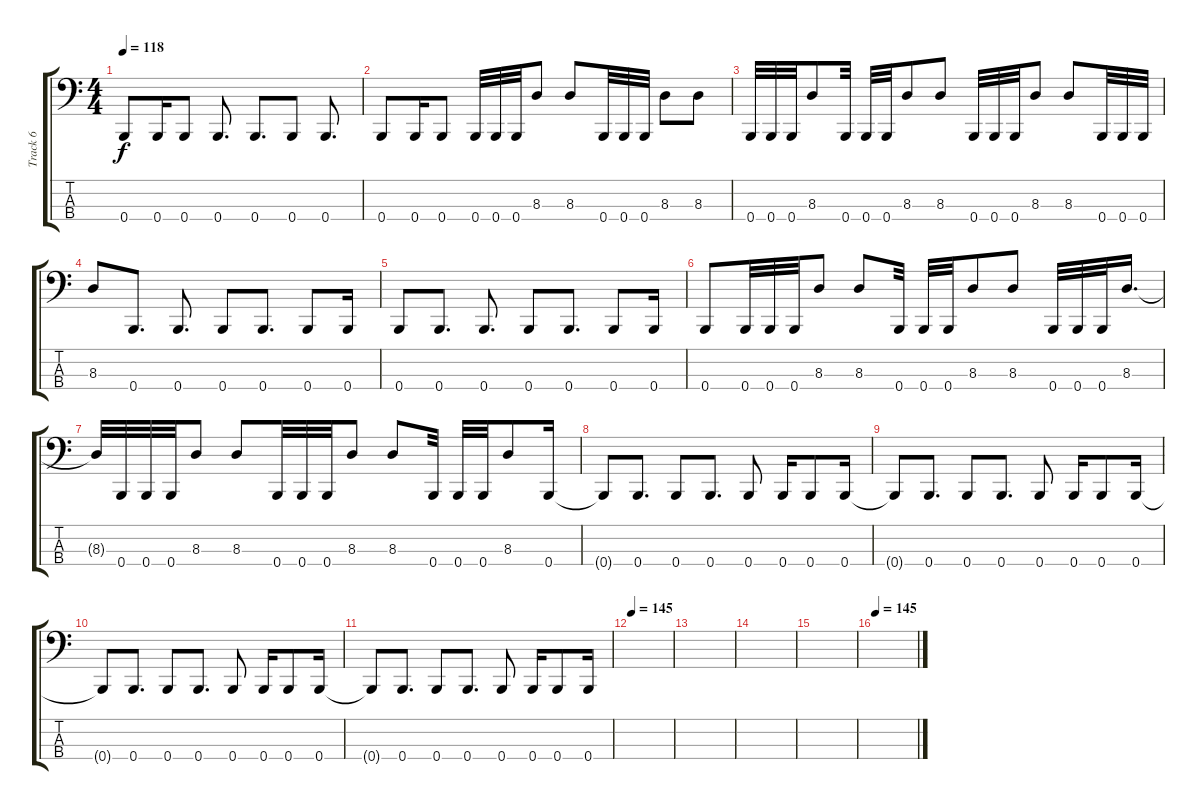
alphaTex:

\track ("Track 6" "Track 6") {instrument electricbassfinger}
\staff {score tabs}
\tuning (E2 B1 Gb1 B0) {hide}
\ts (4 4)
\tempo 118
\clef f4
\ks c
0.4.8{dy f} 0.4.16 0.4.8 0.4.8{d} 0.4.8{d} 0.4.8 0.4.8{d} |
0.4.8 0.4.16 0.4.8 0.4.32 0.4.32 0.4.32 8.3.8 8.3.8 0.4.32 0.4.32 0.4.32 8.3.8 8.3.8 |
0.4.32 0.4.32 0.4.32 8.3.8 0.4.32 0.4.32 0.4.32 8.3.8 8.3.8 0.4.32 0.4.32 0.4.32 8.3.8 8.3.8 0.4.32 0.4.32 0.4.32 |
8.3.8 0.4.8{d} 0.4.8{d} 0.4.8 0.4.8{d} 0.4.8 0.4.16 |
0.4.8 0.4.8{d} 0.4.8{d} 0.4.8 0.4.8{d} 0.4.8 0.4.16 |
0.4.8 0.4.32 0.4.32 0.4.32 8.3.8 8.3.8 0.4.32 0.4.32 0.4.32 8.3.8 8.3.8 0.4.32 0.4.32 0.4.32 8.3.16{d} |
8.3{t}.32 0.4.32 0.4.32 0.4.32 8.3.8 8.3.8 0.4.32 0.4.32 0.4.32 8.3.8 8.3.8 0.4.32 0.4.32 0.4.32 8.3.8 0.4.16 |
0.4{t}.8 0.4.8{d} 0.4.8 0.4.8{d} 0.4.8 0.4.16 0.4.8 0.4.16 |
0.4{t}.8 0.4.8{d} 0.4.8 0.4.8{d} 0.4.8 0.4.16 0.4.8 0.4.16 |
0.4{t}.8 0.4.8{d} 0.4.8 0.4.8{d} 0.4.8 0.4.16 0.4.8 0.4.16 |
0.4{t}.8 0.4.8{d} 0.4.8 0.4.8{d} 0.4.8 0.4.16 0.4.8 0.4.16 |
\tempo 145
|
|
|
|
\tempo 145
